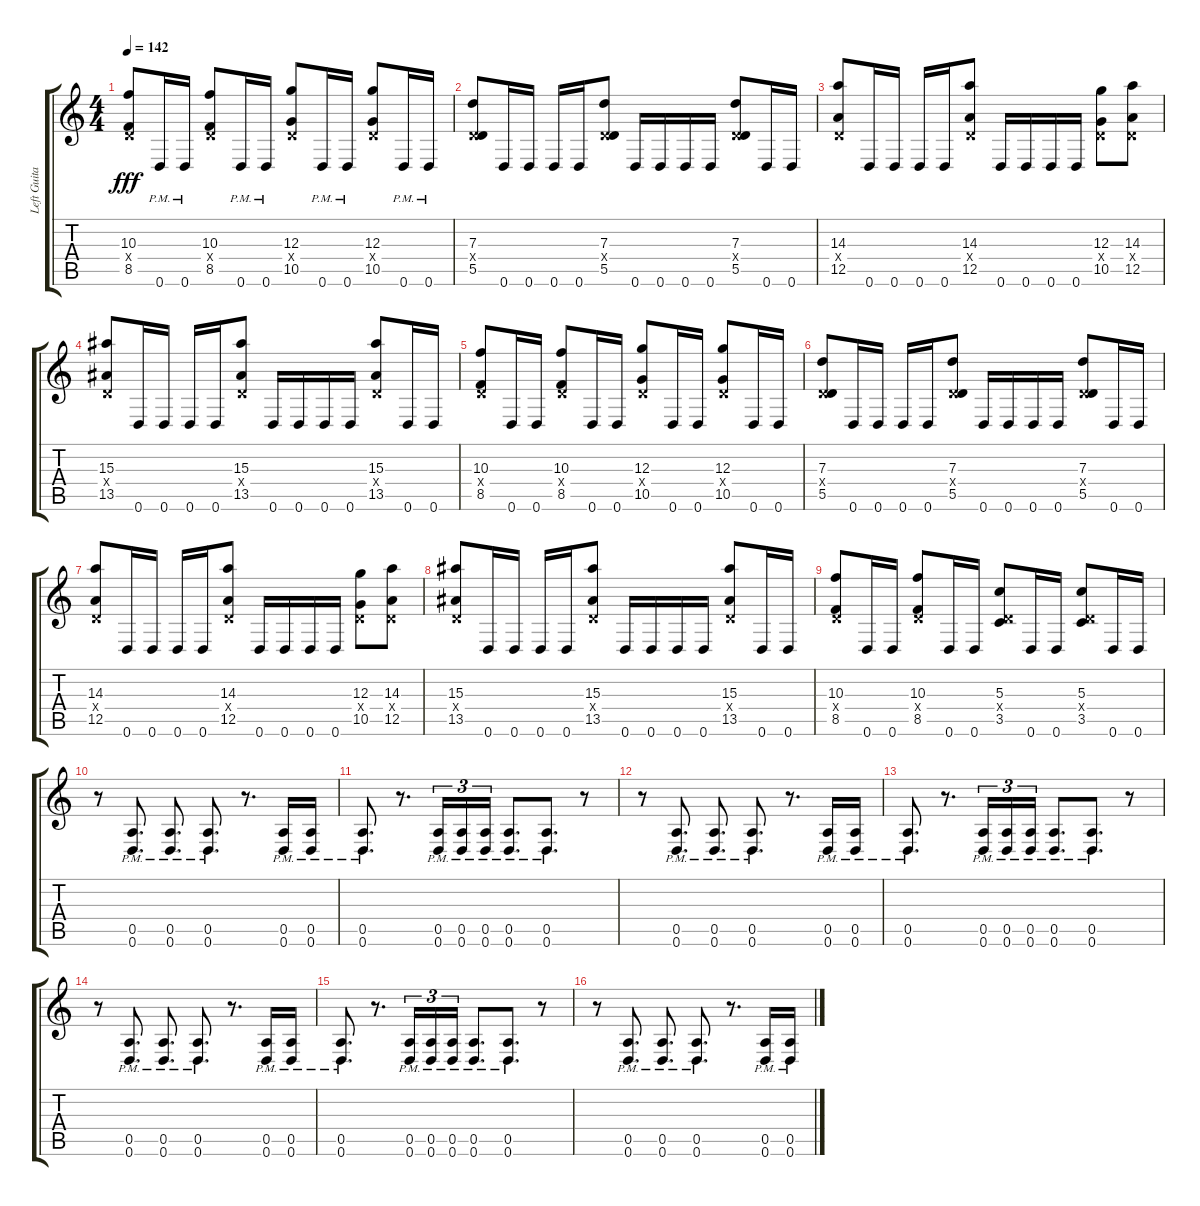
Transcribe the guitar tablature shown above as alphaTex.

\track ("Left Guitar" "Left Guita") {instrument overdrivenguitar}
\staff {score tabs}
\tuning (E4 B3 G3 D3 A2 D2) {hide}
\ts (4 4)
\tempo 142
\clef g2
\ks c
(10.3 0.4{x} 8.5).8{dy fff} 0.6{pm}.16 0.6{pm}.16 (10.3 0.4{x} 8.5).8 0.6{pm}.16 0.6{pm}.16 (12.3 0.4{x} 10.5).8 0.6{pm}.16 0.6{pm}.16 (12.3 0.4{x} 10.5).8 0.6{pm}.16 0.6{pm}.16 |
(7.3 0.4{x} 5.5).8 0.6.16 0.6.16 0.6.16 0.6.16 (7.3 0.4{x} 5.5).8 0.6.16 0.6.16 0.6.16 0.6.16 (7.3 0.4{x} 5.5).8 0.6.16 0.6.16 |
(14.3 0.4{x} 12.5).8 0.6.16 0.6.16 0.6.16 0.6.16 (14.3 0.4{x} 12.5).8 0.6.16 0.6.16 0.6.16 0.6.16 (12.3 0.4{x} 10.5).8 (14.3 0.4{x} 12.5).8 |
(15.3 0.4{x} 13.5).8 0.6.16 0.6.16 0.6.16 0.6.16 (15.3 0.4{x} 13.5).8 0.6.16 0.6.16 0.6.16 0.6.16 (15.3 0.4{x} 13.5).8 0.6.16 0.6.16 |
(10.3 0.4{x} 8.5).8 0.6.16 0.6.16 (10.3 0.4{x} 8.5).8 0.6.16 0.6.16 (12.3 0.4{x} 10.5).8 0.6.16 0.6.16 (12.3 0.4{x} 10.5).8 0.6.16 0.6.16 |
(7.3 0.4{x} 5.5).8 0.6.16 0.6.16 0.6.16 0.6.16 (7.3 0.4{x} 5.5).8 0.6.16 0.6.16 0.6.16 0.6.16 (7.3 0.4{x} 5.5).8 0.6.16 0.6.16 |
(14.3 0.4{x} 12.5).8 0.6.16 0.6.16 0.6.16 0.6.16 (14.3 0.4{x} 12.5).8 0.6.16 0.6.16 0.6.16 0.6.16 (12.3 0.4{x} 10.5).8 (14.3 0.4{x} 12.5).8 |
(15.3 0.4{x} 13.5).8 0.6.16 0.6.16 0.6.16 0.6.16 (15.3 0.4{x} 13.5).8 0.6.16 0.6.16 0.6.16 0.6.16 (15.3 0.4{x} 13.5).8 0.6.16 0.6.16 |
(10.3 0.4{x} 8.5).8 0.6.16 0.6.16 (10.3 0.4{x} 8.5).8 0.6.16 0.6.16 (5.3 0.4{x} 3.5).8 0.6.16 0.6.16 (5.3 0.4{x} 3.5).8 0.6.16 0.6.16 |
r.8 (0.5{pm} 0.6{pm}).8{d} (0.5{pm} 0.6{pm}).8{d} (0.5{pm} 0.6{pm}).8{d} r.8{d} (0.5{pm} 0.6{pm}).16 (0.5{pm} 0.6{pm}).16 |
(0.5{pm} 0.6{pm}).8{d} r.8{d} (0.5{pm} 0.6{pm}).16{tu (3 2)} (0.5{pm} 0.6{pm}).16{tu (3 2)} (0.5{pm} 0.6{pm}).16{tu (3 2)} (0.5{pm} 0.6{pm}).8{d} (0.5{pm} 0.6{pm}).8{d} r.8 |
r.8 (0.5{pm} 0.6{pm}).8{d} (0.5{pm} 0.6{pm}).8{d} (0.5{pm} 0.6{pm}).8{d} r.8{d} (0.5{pm} 0.6{pm}).16 (0.5{pm} 0.6{pm}).16 |
(0.5{pm} 0.6{pm}).8{d} r.8{d} (0.5{pm} 0.6{pm}).16{tu (3 2)} (0.5{pm} 0.6{pm}).16{tu (3 2)} (0.5{pm} 0.6{pm}).16{tu (3 2)} (0.5{pm} 0.6{pm}).8{d} (0.5{pm} 0.6{pm}).8{d} r.8 |
r.8 (0.5{pm} 0.6{pm}).8{d} (0.5{pm} 0.6{pm}).8{d} (0.5{pm} 0.6{pm}).8{d} r.8{d} (0.5{pm} 0.6{pm}).16 (0.5{pm} 0.6{pm}).16 |
(0.5{pm} 0.6{pm}).8{d} r.8{d} (0.5{pm} 0.6{pm}).16{tu (3 2)} (0.5{pm} 0.6{pm}).16{tu (3 2)} (0.5{pm} 0.6{pm}).16{tu (3 2)} (0.5{pm} 0.6{pm}).8{d} (0.5{pm} 0.6{pm}).8{d} r.8 |
r.8 (0.5{pm} 0.6{pm}).8{d} (0.5{pm} 0.6{pm}).8{d} (0.5{pm} 0.6{pm}).8{d} r.8{d} (0.5{pm} 0.6{pm}).16 (0.5{pm} 0.6{pm}).16
